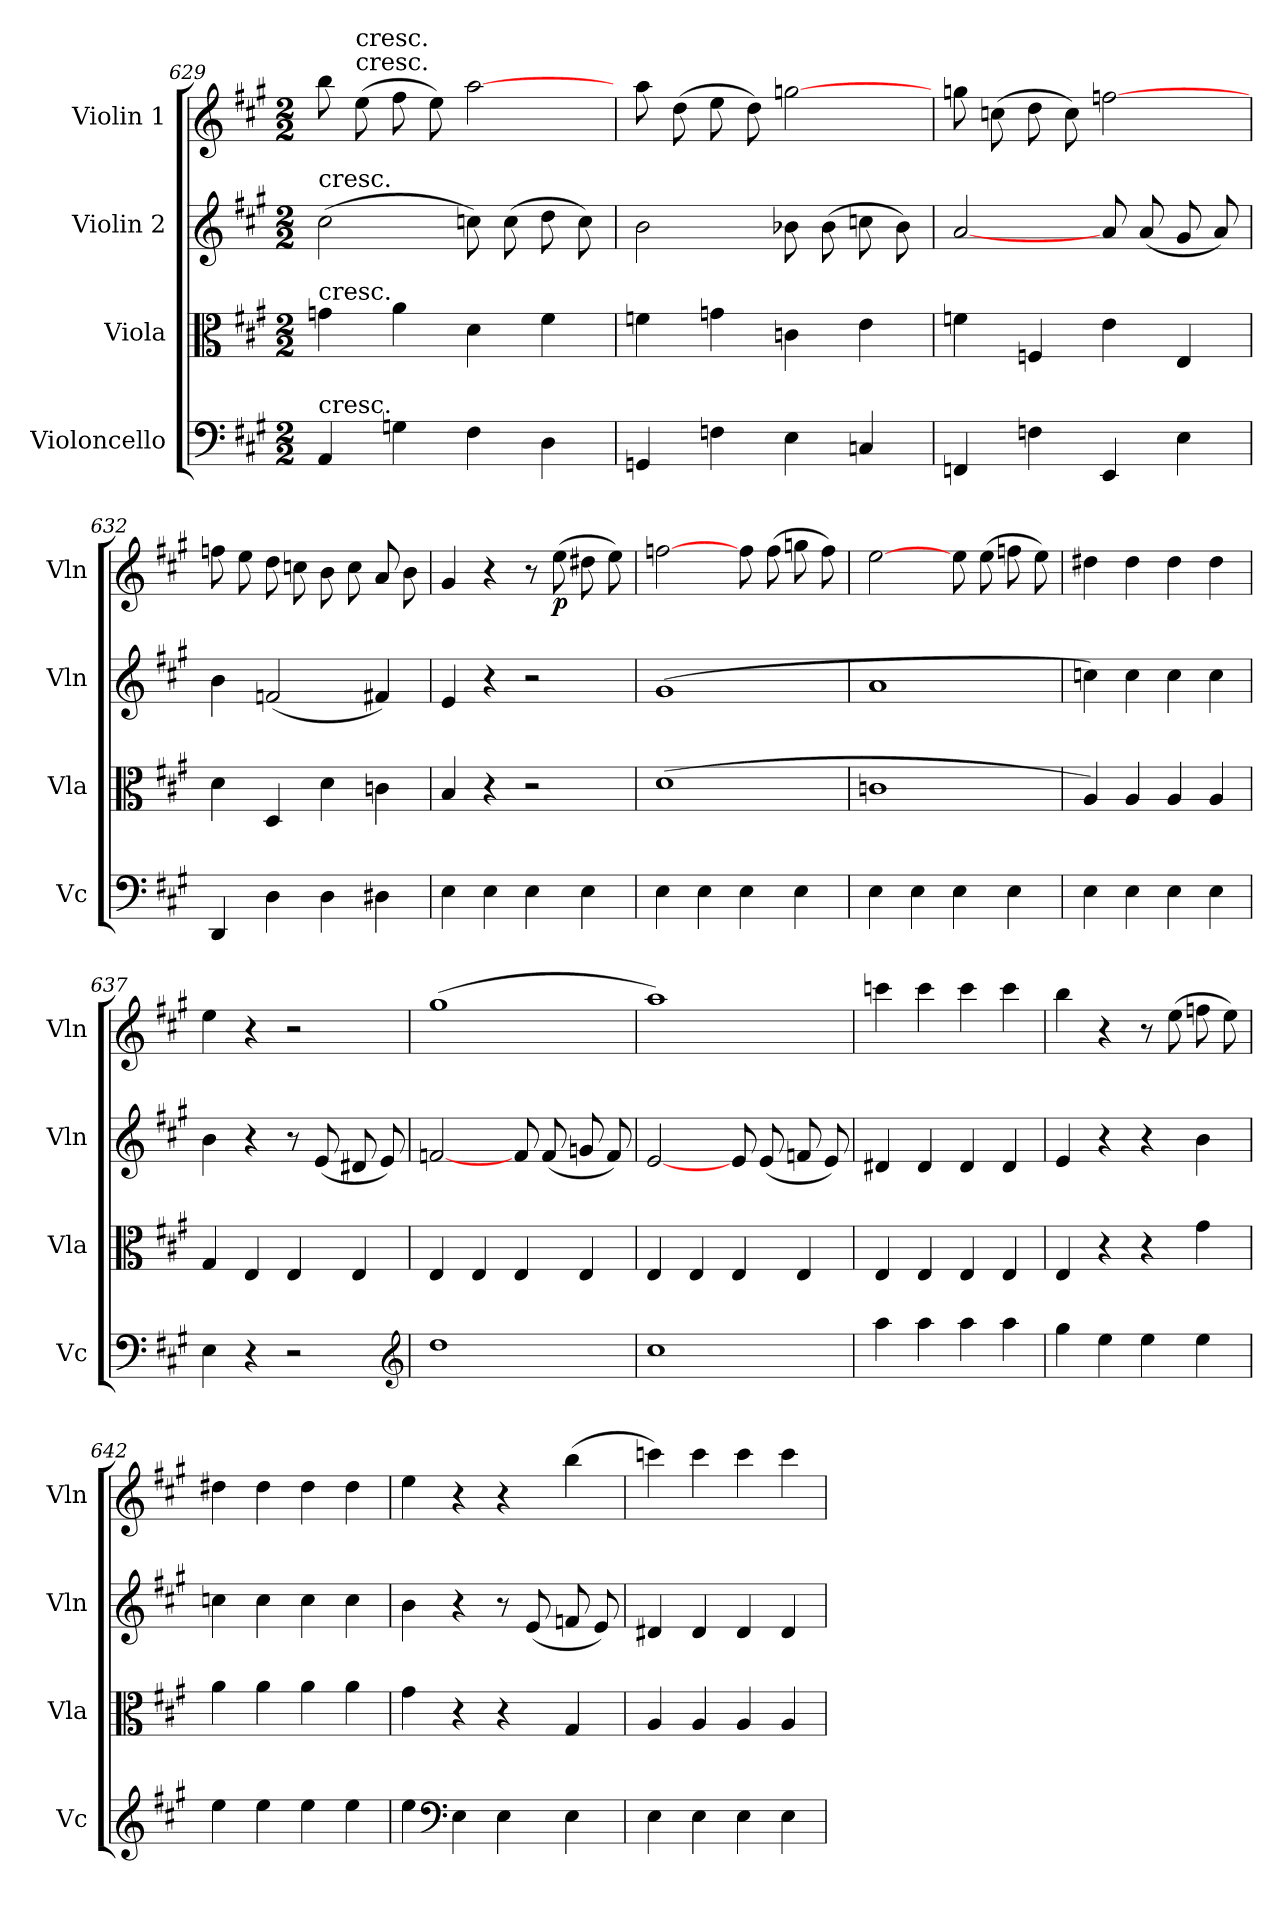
**kern	**kern	**kern	**kern	**dynam
*part4	*part3	*part2	*part1	*part1
*staff4	*staff3	*staff2	*staff1	*staff1
*I"Violoncello	*I"Viola	*I"Violin 2	*I"Violin 1	*
*I'Vc	*I'Vla	*I'Vln	*I'Vln	*
*clefF4	*clefC3	*clefG2	*clefG2	*
*k[f#c#g#]	*k[f#c#g#]	*k[f#c#g#]	*k[f#c#g#]	*
*A:	*A:	*A:	*A:	*
*M2/2	*M2/2	*M2/2	*M2/2	*
=629	=629	=629	=629	=629
!	!	!LO:TX:a:t=cresc.	!	!
!	!LO:TX:a:t=cresc.	!	!	!
!LO:TX:a:t=cresc.	!	!	!	!
4AA	4gn	(2cc#	8bb	.
!	!	!	!LO:TX:t=cresc.	!
!	!	!	!LO:TX:a:t=cresc.	!
.	.	.	(8ee	.
4Gn	4a	.	8ff#	.
.	.	.	8ee)	.
4F#	4d	8ccn)	[2aa	.
.	.	(8cc	.	.
4D	4f#	8dd	.	.
.	.	8cc)	.	.
=630	=630	=630	=630	=630
4GGn	4fn	2b	8aa	.
.	.	.	(8dd	.
4Fn	4gn	.	8ee	.
.	.	.	8dd)	.
4E	4cn	8b-X	[2ggn	.
.	.	(8b-	.	.
4Cn	4e	8ccn	.	.
.	.	8b-)	.	.
=631	=631	=631	=631	=631
4FFn	4fn	[2a	8ggn	.
.	.	.	(8ccn	.
4Fn	4Fn	.	8dd	.
.	.	.	8cc)	.
4EE	4e	8a	[2ffn	.
.	.	(8a	.	.
4E	4E	8g#	.	.
.	.	8a)	.	.
=632	=632	=632	=632	=632
4DD	4d	4b	8ffn	.
.	.	.	8ee	.
4D	4D	(2fn	8dd	.
.	.	.	8ccn	.
4D	4d	.	8b	.
.	.	.	8cc	.
4D#X	4cn	4f#X)	8a	.
.	.	.	8b	.
=633	=633	=633	=633	=633
4E	4B	4e	4g#	.
4E	4r	4r	4r	.
4E	2r	2r	8r	.
.	.	.	(8ee	p
4E	.	.	8dd#X	.
.	.	.	8ee)	.
=634	=634	=634	=634	=634
4E	(1d	(1g#	[2ffn	.
4E	.	.	.	.
4E	.	.	8ff	.
.	.	.	(8ff	.
4E	.	.	8ggn	.
.	.	.	8ff)	.
=635	=635	=635	=635	=635
4E	1cn	1a	[2ee	.
4E	.	.	.	.
4E	.	.	8ee	.
.	.	.	(8ee	.
4E	.	.	8ffn	.
.	.	.	8ee)	.
=636	=636	=636	=636	=636
4E	4A)	4ccn)	4dd#X	.
4E	4A	4cc	4dd#	.
4E	4A	4cc	4dd#	.
4E	4A	4cc	4dd#	.
=637	=637	=637	=637	=637
4E	4G#	4b	4ee	.
4r	4E	4r	4r	.
2r	4E	8r	2r	.
.	.	(8e	.	.
.	4E	8d#X	.	.
.	.	8e)	.	.
*clefG2	*	*	*	*
=638	=638	=638	=638	=638
1dd	4E	[2fn	(1gg#	.
.	4E	.	.	.
.	4E	8f	.	.
.	.	(8f	.	.
.	4E	8gn	.	.
.	.	8f)	.	.
=639	=639	=639	=639	=639
1cc#	4E	[2e	1aa)	.
.	4E	.	.	.
.	4E	8e	.	.
.	.	(8e	.	.
.	4E	8fn	.	.
.	.	8e)	.	.
=640	=640	=640	=640	=640
4aa	4E	4d#X	4cccn	.
4aa	4E	4d#	4ccc	.
4aa	4E	4d#	4ccc	.
4aa	4E	4d#	4ccc	.
=641	=641	=641	=641	=641
4gg#	4E	4e	4bb	.
4ee	4r	4r	4r	.
4ee	4r	4r	8r	.
.	.	.	(8ee	.
4ee	4g#	4b	8ffn	.
.	.	.	8ee)	.
=642	=642	=642	=642	=642
4ee	4a	4ccn	4dd#X	.
4ee	4a	4cc	4dd#	.
4ee	4a	4cc	4dd#	.
4ee	4a	4cc	4dd#	.
=643	=643	=643	=643	=643
4ee	4g#	4b	4ee	.
*clefF4	*	*	*	*
4E	4r	4r	4r	.
4E	4r	8r	4r	.
.	.	(8e	.	.
4E	4G#	8fn	(4bb	.
.	.	8e)	.	.
=644	=644	=644	=644	=644
4E	4A	4d#X	4cccn)	.
4E	4A	4d#	4ccc	.
4E	4A	4d#	4ccc	.
4E	4A	4d#	4ccc	.
=	=	=	=	=
*-	*-	*-	*-	*-
